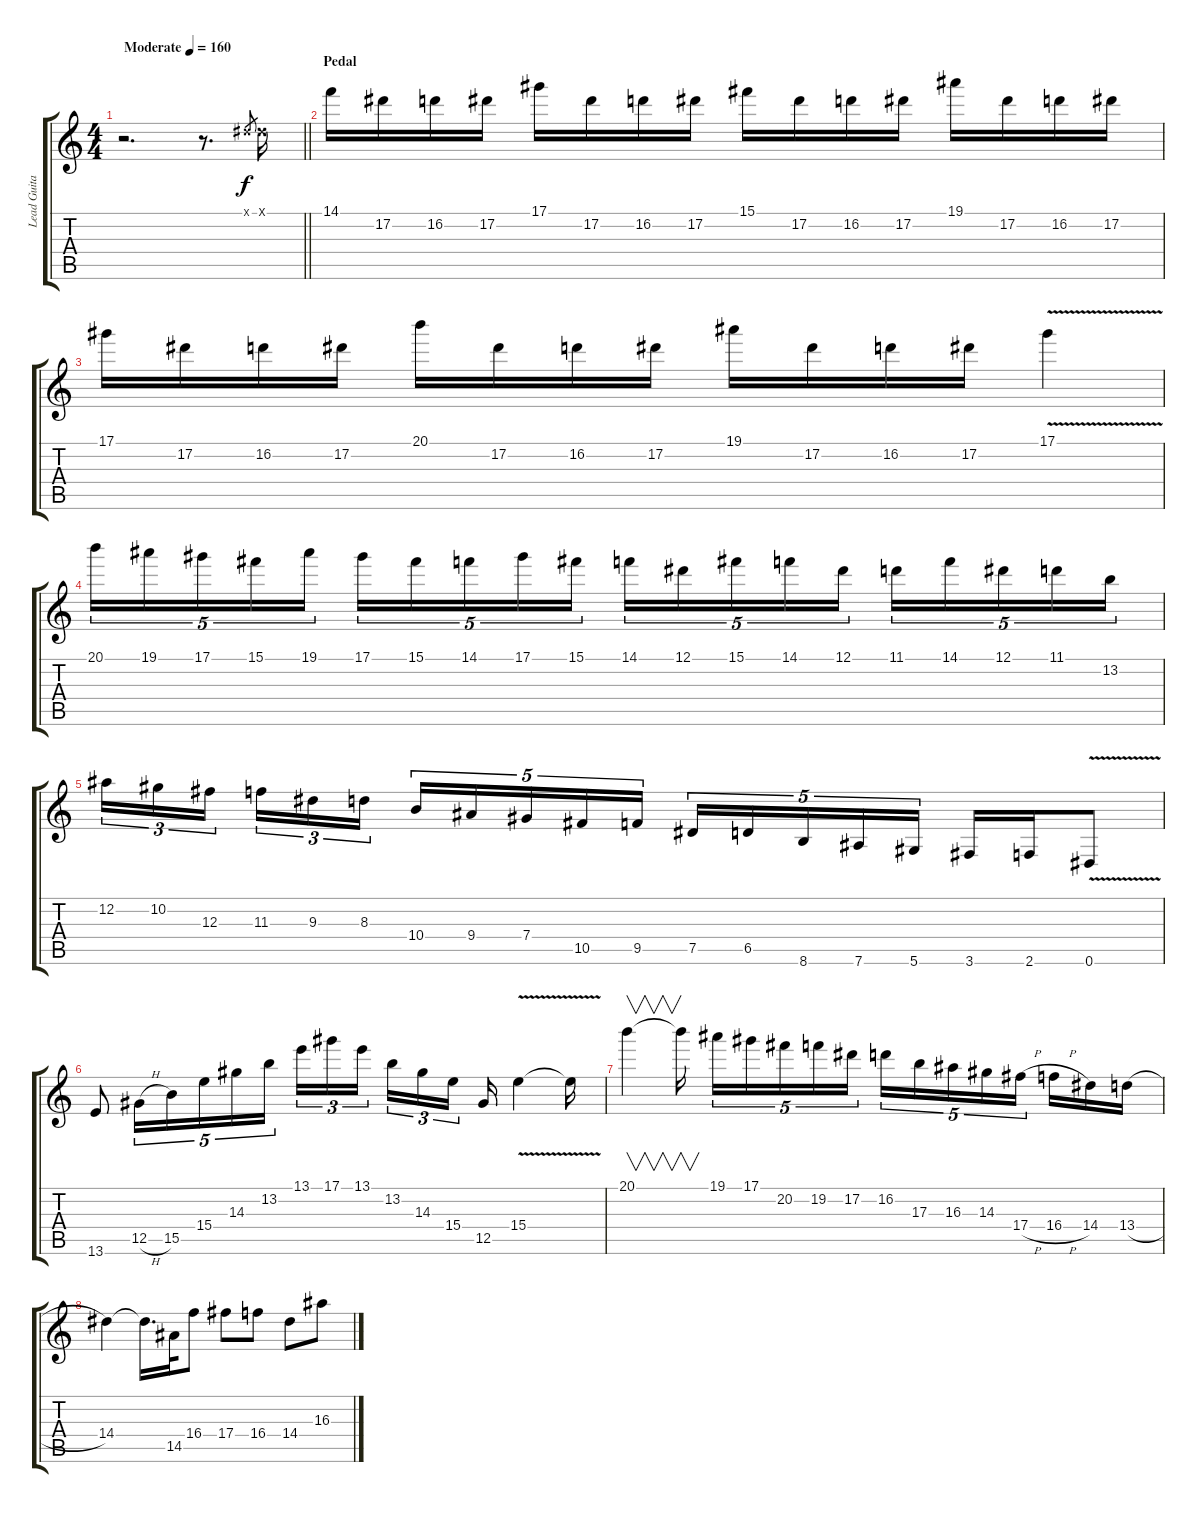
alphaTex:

\track ("Lead Guitar" "Lead Guita") {instrument overdrivenguitar}
\staff {score tabs}
\tuning (Eb4 Bb3 Gb3 Db3 Ab2 Eb2) {hide}
\ts (4 4)
\tempo (160 "Moderate")
\clef g2
\barLineRight lightlight
\ks c
r.2{d dy f instrument overdrivenguitar} r.8{d} 0.1{x}.8{gr} 0.1{x}.16 |
\section ("" "Pedal")
14.1.16 17.2.16 16.2.16 17.2.16 17.1.16 17.2.16 16.2.16 17.2.16 15.1.16 17.2.16 16.2.16 17.2.16 19.1.16 17.2.16 16.2.16 17.2.16 |
17.1.16 17.2.16 16.2.16 17.2.16 20.1.16 17.2.16 16.2.16 17.2.16 19.1.16 17.2.16 16.2.16 17.2.16 17.1{v}.4 |
20.1.16{tu (5 4)} 19.1.16{tu (5 4)} 17.1.16{tu (5 4)} 15.1.16{tu (5 4)} 19.1.16{tu (5 4)} 17.1.16{tu (5 4)} 15.1.16{tu (5 4)} 14.1.16{tu (5 4)} 17.1.16{tu (5 4)} 15.1.16{tu (5 4)} 14.1.16{tu (5 4)} 12.1.16{tu (5 4)} 15.1.16{tu (5 4)} 14.1.16{tu (5 4)} 12.1.16{tu (5 4)} 11.1.16{tu (5 4)} 14.1.16{tu (5 4)} 12.1.16{tu (5 4)} 11.1.16{tu (5 4)} 13.2.16{tu (5 4)} |
12.2.16{tu (3 2)} 10.2.16{tu (3 2)} 12.3.16{tu (3 2) beam splitsecondary} 11.3.16{tu (3 2)} 9.3.16{tu (3 2)} 8.3.16{tu (3 2)} 10.4.16{tu (5 4)} 9.4.16{tu (5 4)} 7.4.16{tu (5 4)} 10.5.16{tu (5 4)} 9.5.16{tu (5 4)} 7.5.16{tu (5 4)} 6.5.16{tu (5 4)} 8.6.16{tu (5 4)} 7.6.16{tu (5 4)} 5.6.16{tu (5 4)} 3.6.16 2.6.16 0.6{v}.8 |
13.6.8 12.5{h}.16{tu (5 4)} 15.5.16{tu (5 4)} 15.4.16{tu (5 4)} 14.3.16{tu (5 4)} 13.2.16{tu (5 4) beam splitsecondary} 13.1.16{tu (3 2)} 17.1.16{tu (3 2)} 13.1.16{tu (3 2)} 13.2.16{tu (3 2)} 14.3.16{tu (3 2)} 15.4.16{tu (3 2) beam splitsecondary} 12.5.16 15.4{v}.4 15.4{t}.16 |
20.1.4{v} 20.1{t}.16{v beam splitsecondary} 19.1.16{tu (5 4)} 17.1.16{tu (5 4)} 20.2.16{tu (5 4)} 19.2.16{tu (5 4)} 17.2.16{tu (5 4) beam splitsecondary} 16.2.16{tu (5 4)} 17.3.16{tu (5 4)} 16.3.16{tu (5 4)} 14.3.16{tu (5 4)} 17.4{h}.16{tu (5 4) beam splitsecondary} 16.4{h}.16 14.4.16 13.4{h}.16 |
14.4.4 14.4{t}.16{d} 14.5.32 16.4.8 17.4.8 16.4.8 14.4.8 16.3.8
